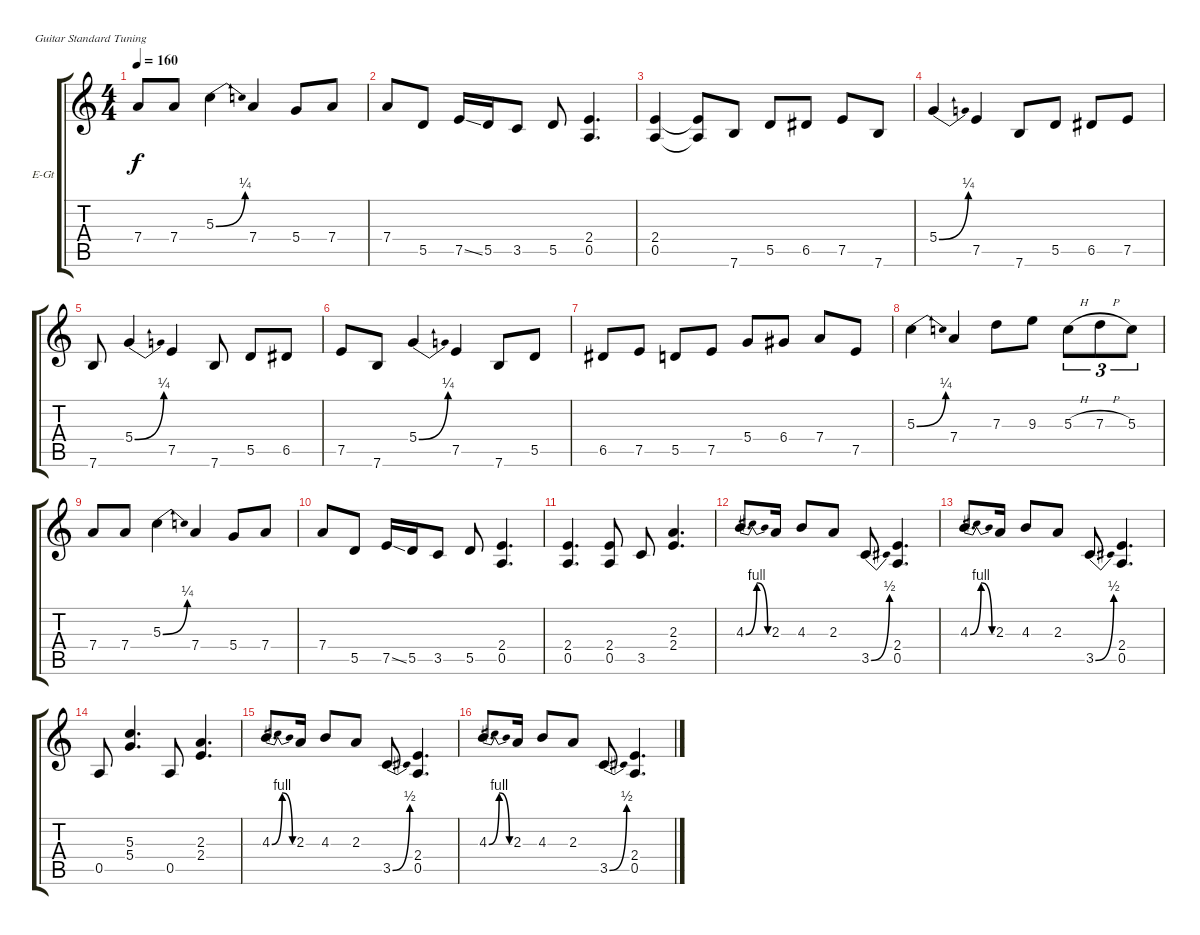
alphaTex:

\bracketExtendMode groupsimilarinstruments
\firstSystemTrackNameOrientation horizontal
\otherSystemsTrackNameOrientation horizontal
\track ("Guitar 1" "E-Gt") {instrument overdrivenguitar}
\staff {score tabs}
\tuning (E4 B3 G3 D3 A2 E2)
\ts (4 4)
\tempo 160
\clef g2
\ks c
7.4.8{dy f} 7.4.8 5.3{be (bend 0 0 60 1)}.4 7.4.4 5.4.8 7.4.8 |
7.4.8 5.5.8 7.5{ss}.16 5.5.16 3.5.8 5.5.8 (2.4 0.5).4{d} |
(2.4 0.5).4 (2.4{t} 0.5{t}).8 7.6.8 5.5.8 6.5.8 7.5.8 7.6.8 |
5.4{be (bend 0 0 60 1)}.4 7.5.4 7.6.8 5.5.8 6.5.8 7.5.8 |
7.6.8 5.4{be (bend 0 0 60 1)}.4 7.5.4 7.6.8 5.5.8 6.5.8 |
7.5.8 7.6.8 5.4{be (bend 0 0 60 1)}.4 7.5.4 7.6.8 5.5.8 |
6.5.8 7.5.8 5.5.8 7.5.8 5.4.8 6.4.8 7.4.8 7.5.8 |
5.3{be (bend 0 0 60 1)}.4 7.4.4 7.3.8 9.3.8 5.3{h}.8{tu (3 2)} 7.3{h}.8{tu (3 2)} 5.3.8{tu (3 2)} |
7.4.8 7.4.8 5.3{be (bend 0 0 60 1)}.4 7.4.4 5.4.8 7.4.8 |
7.4.8 5.5.8 7.5{ss}.16 5.5.16 3.5.8 5.5.8 (2.4 0.5).4{d} |
(2.4 0.5).4{d} (2.4 0.5).8 3.5.8 (2.3 2.4).4{d} |
4.3{be (bendrelease 0 0 30 4 30 4 60 0)}.8{d} 2.3.16 4.3.8 2.3.8 3.5{be (bend 0 0 60 2)}.8 (2.4 0.5).4{d} |
4.3{be (bendrelease 0 0 30 4 30 4 60 0)}.8{d} 2.3.16 4.3.8 2.3.8 3.5{be (bend 0 0 60 2)}.8 (2.4 0.5).4{d} |
0.5.8 (5.3 5.4).4{d} 0.5.8 (2.3 2.4).4{d} |
4.3{be (bendrelease 0 0 30 4 30 4 60 0)}.8{d} 2.3.16 4.3.8 2.3.8 3.5{be (bend 0 0 60 2)}.8 (2.4 0.5).4{d} |
4.3{be (bendrelease 0 0 30 4 30 4 60 0)}.8{d} 2.3.16 4.3.8 2.3.8 3.5{be (bend 0 0 60 2)}.8 (2.4 0.5).4{d}
